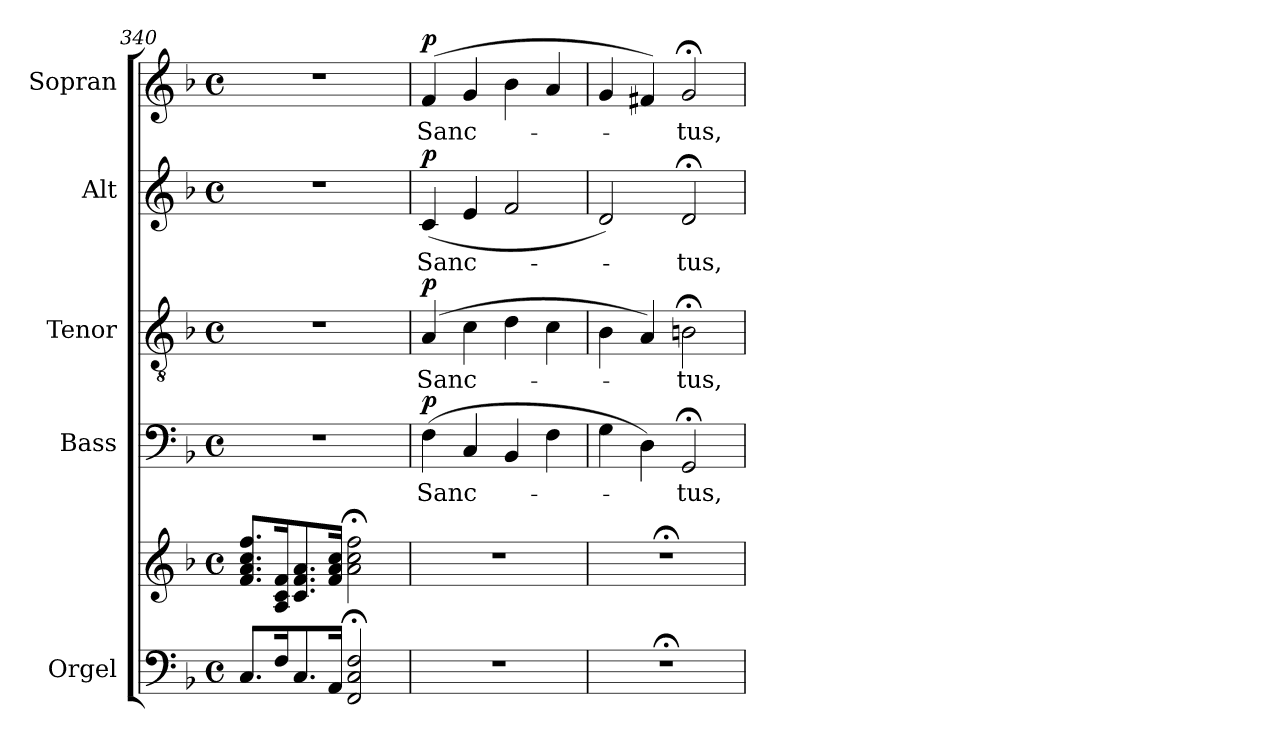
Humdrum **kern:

**kern	**kern	**kern	**text	**dynam	**kern	**text	**dynam	**kern	**text	**dynam	**kern	**text	**dynam
*part5	*part5	*part4	*part4	*part4	*part3	*part3	*part3	*part2	*part2	*part2	*part1	*part1	*part1
*staff6	*staff5	*staff4	*staff4	*staff4	*staff3	*staff3	*staff3	*staff2	*staff2	*staff2	*staff1	*staff1	*staff1
*I"Orgel	*	*I"Bass	*	*	*I"Tenor	*	*	*I"Alt	*	*	*I"Sopran	*	*
*I'Org.	*	*I'B.	*	*	*I'T.	*	*	*I'A.	*	*	*I'S.	*	*
*clefF4	*clefG2	*clefF4	*	*	*clefGv2	*	*	*clefG2	*	*	*clefG2	*	*
*k[b-]	*k[b-]	*k[b-]	*	*	*k[b-]	*	*	*k[b-]	*	*	*k[b-]	*	*
*F:	*F:	*F:	*	*	*F:	*	*	*F:	*	*	*F:	*	*
*M4/4	*M4/4	*M4/4	*	*	*M4/4	*	*	*M4/4	*	*	*M4/4	*	*
*met(c)	*met(c)	*met(c)	*	*	*met(c)	*	*	*met(c)	*	*	*met(c)	*	*
=340	=340	=340	=340	=340	=340	=340	=340	=340	=340	=340	=340	=340	=340
8.C/L	8.f/ 8.a/ 8.cc/ 8.ff/L	1r	.	.	1r	.	.	1r	.	.	1r	.	.
16F/k	16A/ 16c/ 16f/k	.	.	.	.	.	.	.	.	.	.	.	.
8.C/	8.c/ 8.f/ 8.a/	.	.	.	.	.	.	.	.	.	.	.	.
16AA/Jk	16f/ 16a/ 16cc/Jk	.	.	.	.	.	.	.	.	.	.	.	.
2FF/; 2C/; 2F/;	2a\;< 2cc\;< 2ff\;<	.	.	.	.	.	.	.	.	.	.	.	.
=341	=341	=341	=341	=341	=341	=341	=341	=341	=341	=341	=341	=341	=341
!	!	!	!LO:LY:b	!LO:DY:a	!	!LO:LY:b	!LO:DY:a	!	!LO:LY:b	!LO:DY:a	!	!LO:LY:b	!LO:DY:a
1r	1r	(>4F\	Sanc-	p	(4A/	Sanc-	p	(>4c/	Sanc-	p	(>4f/	Sanc-	p
.	.	4C/	.	.	4c\	.	.	4e/	.	.	4g/	.	.
.	.	4BB-/	.	.	4d\	.	.	2f/	.	.	4b-\	.	.
.	.	4F\	.	.	4c\	.	.	.	.	.	4a/	.	.
=342	=342	=342	=342	=342	=342	=342	=342	=342	=342	=342	=342	=342	=342
1r;<	1r;<	4G\	.	.	4B-\	.	.	2d/)	.	.	4g/	.	.
.	.	4D\)	.	.	4A/)	.	.	.	.	.	4f#X/)	.	.
!	!	!	!LO:LY:b	!	!	!LO:LY:b	!	!	!LO:LY:b	!	!	!LO:LY:b	!
.	.	2GG;</	-tus,	.	2Bn;<\	-tus,	.	2d;</	-tus,	.	2g;</	-tus,	.
=	=	=	=	=	=	=	=	=	=	=	=	=	=
*-	*-	*-	*-	*-	*-	*-	*-	*-	*-	*-	*-	*-	*-
